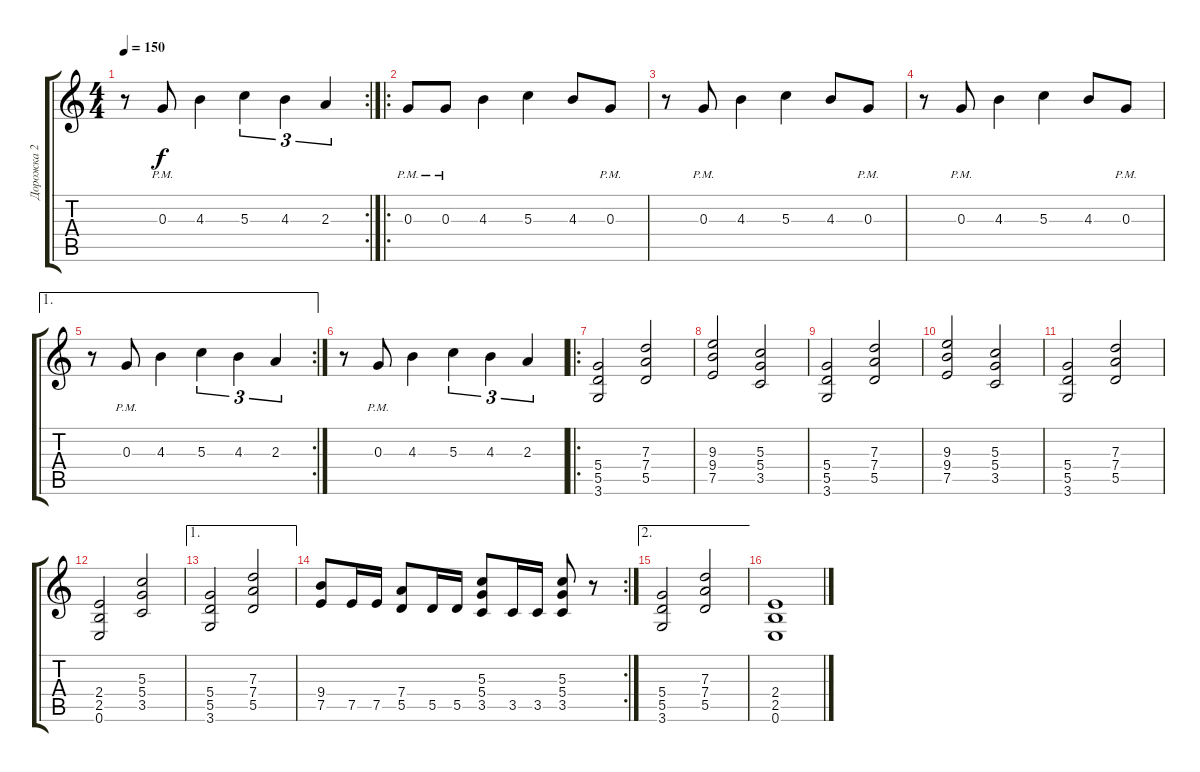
\track ("Дорожка 2" "Дорожка 2") {instrument overdrivenguitar}
\staff {score tabs}
\tuning (E4 B3 G3 D3 A2 E2) {hide}
\rc 2
\ts (4 4)
\tempo 150
\clef g2
\ks c
r.8{dy f} 0.3{pm}.8 4.3.4 5.3.4{tu (3 2)} 4.3.4{tu (3 2)} 2.3.4{tu (3 2)} |
\ro
0.3{pm}.8 0.3{pm}.8 4.3.4 5.3.4 4.3.8 0.3{pm}.8 |
r.8 0.3{pm}.8 4.3.4 5.3.4 4.3.8 0.3{pm}.8 |
r.8 0.3{pm}.8 4.3.4 5.3.4 4.3.8 0.3{pm}.8 |
\ae 1
\rc 2
r.8 0.3{pm}.8 4.3.4 5.3.4{tu (3 2)} 4.3.4{tu (3 2)} 2.3.4{tu (3 2)} |
r.8 0.3{pm}.8 4.3.4 5.3.4{tu (3 2)} 4.3.4{tu (3 2)} 2.3.4{tu (3 2)} |
\ro
(5.4 5.5 3.6).2 (7.3 7.4 5.5).2 |
(9.3 9.4 7.5).2 (5.3 5.4 3.5).2 |
(5.4 5.5 3.6).2 (7.3 7.4 5.5).2 |
(9.3 9.4 7.5).2 (5.3 5.4 3.5).2 |
(5.4 5.5 3.6).2 (7.3 7.4 5.5).2 |
(2.4 2.5 0.6).2 (5.3 5.4 3.5).2 |
\ae 1
(5.4 5.5 3.6).2 (7.3 7.4 5.5).2 |
\rc 2
(9.4 7.5).8 7.5.16 7.5.16 (7.4 5.5).8 5.5.16 5.5.16 (5.3 5.4 3.5).8 3.5.16 3.5.16 (5.3 5.4 3.5).8 r.8 |
\ae 2
(5.4 5.5 3.6).2 (7.3 7.4 5.5).2 |
(2.4 2.5 0.6).1{volume 0}
